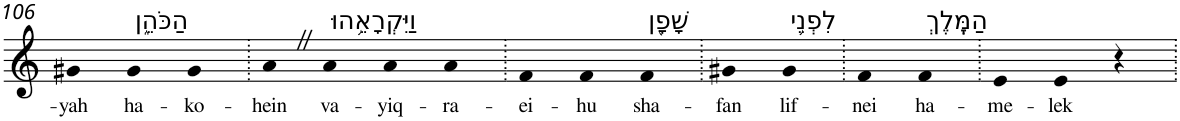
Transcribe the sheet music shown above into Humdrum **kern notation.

**kern	**text
*part1	*part1
*staff1	*staff1
*I"Piano	*
*I'Pno	*
!!LO:PB:g=z
*clefG2	*
*k[]	*
=106	=106
!	!LO:LY:b
4g#X	-yah
!LO:TX:a:t=הַכֹּהֵ֑ן	!
!	!LO:LY:b
4g#	ha-
!	!LO:LY:b
4g#	-ko-
=107.	=107.
!	!LO:LY:b
4aZ	-hein
!LO:TX:a:t=וַיִּקְרָאֵ֥הוּ	!
!	!LO:LY:b
4a	va-
!	!LO:LY:b
4a	-yiq-
!	!LO:LY:b
4a	-ra-
=108.	=108.
!	!LO:LY:b
4f	-ei-
!	!LO:LY:b
4f	-hu
!LO:TX:a:t=שָׁפָ֖ן	!
!	!LO:LY:b
4f	sha-
=109.	=109.
!	!LO:LY:b
4g#X	-fan
!LO:TX:a:t=לִפְנֵ֥י	!
!	!LO:LY:b
4g#	lif-
=110.	=110.
!	!LO:LY:b
4f	-nei
!LO:TX:a:t=הַמֶּֽלֶךְ	!
!	!LO:LY:b
4f	ha-
=111.	=111.
!	!LO:LY:b
4e	-me-
!	!LO:LY:b
4e	-lek
4r	.
=.	=.
*-	*-
